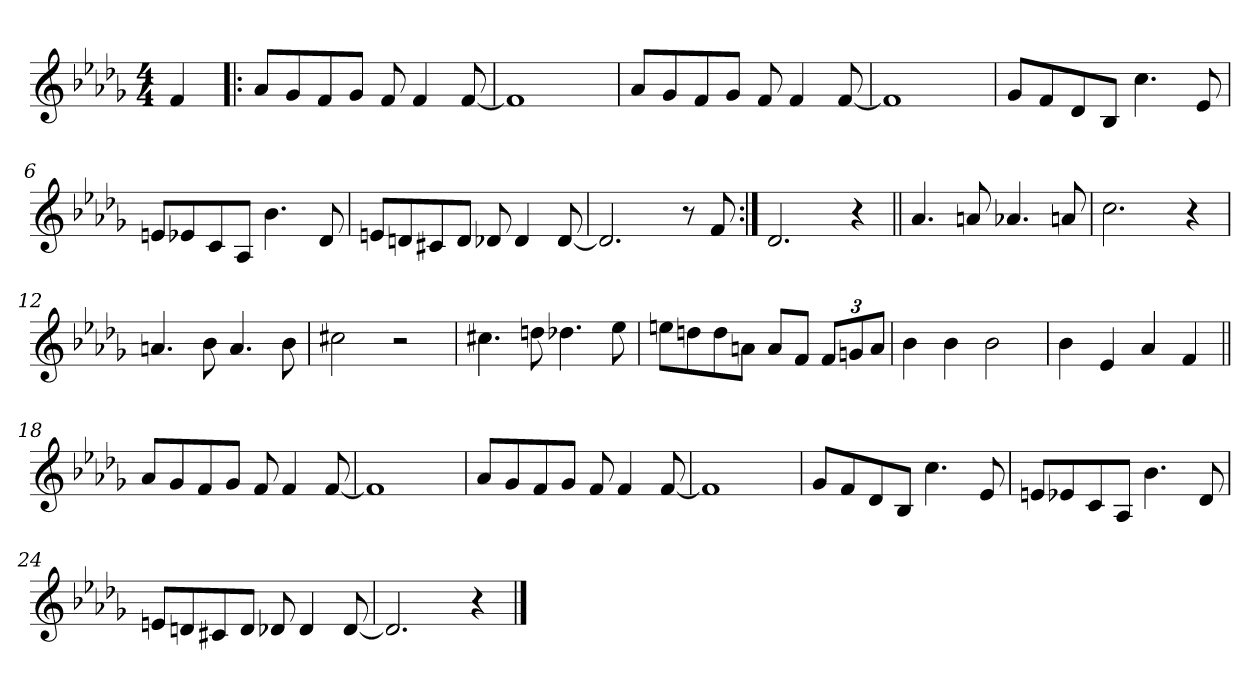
**kern
*part1
*staff1
*clefG2
*k[b-e-a-d-g-]
*D-:
*M4/4
=
4f/
=1!|:
8a-/L
8g-/
8f/
8g-/J
8f/
4f/
[8f/
=2
1f]
=3
8a-/L
8g-/
8f/
8g-/J
8f/
4f/
[8f/
!!LO:LB:g=z
=4
1f]
=5
8g-/L
8f/
8d-/
8B-/J
4.cc\
8e-/
=6
8en/L
8e-X/
8c/
8A-/J
4.b-\
8d-/
=7
8en/L
8dn/
8c#X/
8d/J
8d-X/
4d-/
[8d-/
!!LO:LB:g=z
=8
2.d-/]
8r
8f/
=9:|!
2.d-/
4r
=10||
4.a-/
8an/
4.a-X/
8an/
=11
2.cc\
4r
!!LO:LB:g=z
=12
4.an/
8b-\
4.a/
8b-\
=13
2cc#X\
2r
=14
4.cc#X\
8ddn\
4.dd-X\
8ee-\
=15
8een\L
8ddn\
8dd\
8an\J
8a/L
8f/J
12f/L
12gn/
12a/J
!!LO:LB:g=z
=16
4b-\
4b-\
2b-\
=17
4b-\
4e-/
4a-/
4f/
=18||
8a-/L
8g-/
8f/
8g-/J
8f/
4f/
[8f/
=19
1f]
!!LO:LB:g=z
=20
8a-/L
8g-/
8f/
8g-/J
8f/
4f/
[8f/
=21
1f]
=22
8g-/L
8f/
8d-/
8B-/J
4.cc\
8e-/
=23
8en/L
8e-X/
8c/
8A-/J
4.b-\
8d-/
!!LO:LB:g=z
=24
8en/L
8dn/
8c#X/
8d/J
8d-X/
4d-/
[8d-/
=25
2.d-/]
4r
==
*-
